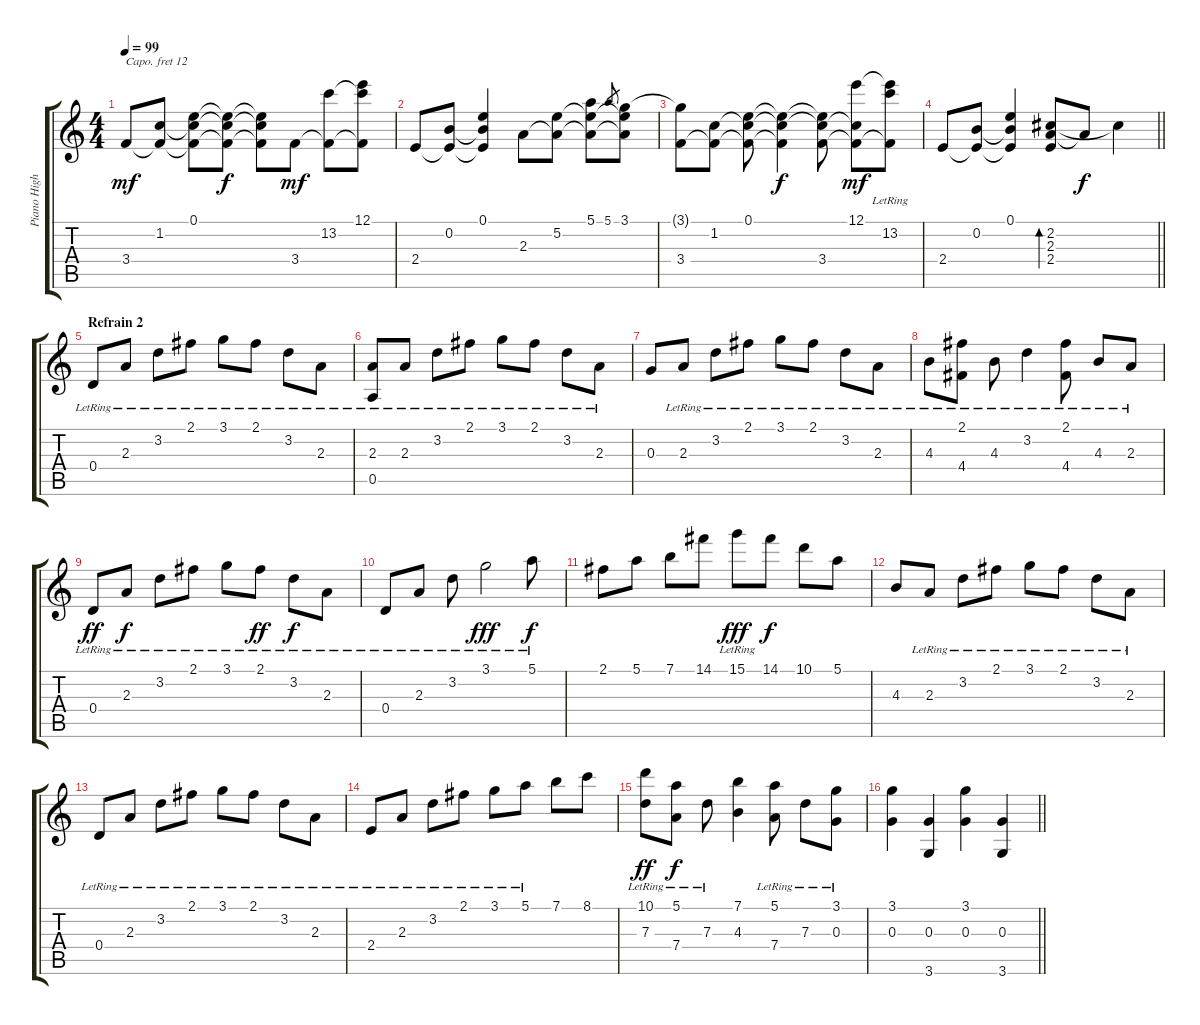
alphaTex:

\track ("Piano High" "Piano High") {instrument brightacousticpiano}
\staff {score tabs}
\capo 12
\tuning (E4 B3 G3 D3 A2 E2) {hide}
\ts (4 4)
\tempo 99
\clef g2
\ks c
3.4.8{dy mf volume 15} (1.2 3.4{t}).8 (0.1 1.2{t} 3.4{t}).8 (0.1{t} 1.2{t} 3.4{t}).8{dy f} (0.1{t} 1.2{t} 3.4{t}).8 3.4.8{dy mf} (13.2 3.4{t}).8 (12.1 13.2{t} 3.4{t}).8 |
2.4.8 (0.2 2.4{t}).8 (0.1 0.2{t} 2.4{t}).4 2.3.8 (5.2 2.3{t}).8 (5.1 5.2{t} 2.3{t}).8 5.1.8{gr} (3.1 5.2{t} 2.3{t}).8 |
(3.1{t} 3.4).8 (1.2 3.4{t}).8 (0.1 1.2{t} 3.4{t}).8 (0.1{t} 1.2{t} 3.4{t}).4{dy f} (0.1{t} 1.2{t} 3.4).8 (12.1 1.2{t} 3.4{t}).8{dy mf} (12.1{t} 13.2{lr} 3.4{t}).8 |
\barLineRight lightlight
2.4.8 (0.2 2.4{t}).8 (0.1 0.2{t} 2.4{t}).4 (2.2 2.3 2.4).8{bd 480} 2.3{t}.8{dy f} 2.2{t}.4 |
\section ("" "Refrain 2")
0.4{lr}.8{volume 16} 2.3{lr}.8 3.2{lr}.8 2.1{lr}.8 3.1{lr}.8 2.1{lr}.8 3.2{lr}.8 2.3{lr}.8 |
(2.3{lr} 0.5{lr}).8 2.3{lr}.8 3.2{lr}.8 2.1{lr}.8 3.1{lr}.8 2.1{lr}.8 3.2{lr}.8 2.3{lr}.8 |
0.3.8 2.3{lr}.8 3.2{lr}.8 2.1{lr}.8 3.1{lr}.8 2.1{lr}.8 3.2{lr}.8 2.3{lr}.8 |
4.3{lr}.8 (2.1{lr} 4.4{lr}).8 4.3{lr}.8 3.2{lr}.4 (2.1{lr} 4.4{lr}).8 4.3{lr}.8 2.3{lr}.8 |
0.4{lr}.8{dy ff} 2.3{lr}.8{dy f} 3.2{lr}.8 2.1{lr}.8 3.1{lr}.8 2.1{lr}.8{dy ff} 3.2{lr}.8{dy f} 2.3{lr}.8 |
0.4{lr}.8 2.3{lr}.8 3.2{lr}.8 3.1{lr}.2{dy fff} 5.1{lr}.8{dy f} |
2.1.8 5.1.8 7.1.8 14.1.8 15.1{lr}.8{dy fff} 14.1.8{dy f} 10.1.8 5.1.8 |
4.3.8 2.3{lr}.8 3.2{lr}.8 2.1{lr}.8 3.1{lr}.8 2.1{lr}.8 3.2{lr}.8 2.3{lr}.8 |
0.4{lr}.8 2.3{lr}.8 3.2{lr}.8 2.1{lr}.8 3.1{lr}.8 2.1{lr}.8 3.2{lr}.8 2.3{lr}.8 |
2.4{lr}.8 2.3{lr}.8 3.2{lr}.8 2.1{lr}.8 3.1{lr}.8 5.1{lr}.8 7.1.8 8.1.8 |
(10.1 7.3{lr}).8{dy ff} (5.1{lr} 7.4{lr}).8{dy f} 7.3{lr}.8 (7.1 4.3).4 (5.1{lr} 7.4{lr}).8 7.3{lr}.8 (3.1 0.3{lr}).8 |
\barLineRight lightlight
(3.1 0.3).4 (0.3 3.6).4 (3.1 0.3).4 (0.3 3.6).4
